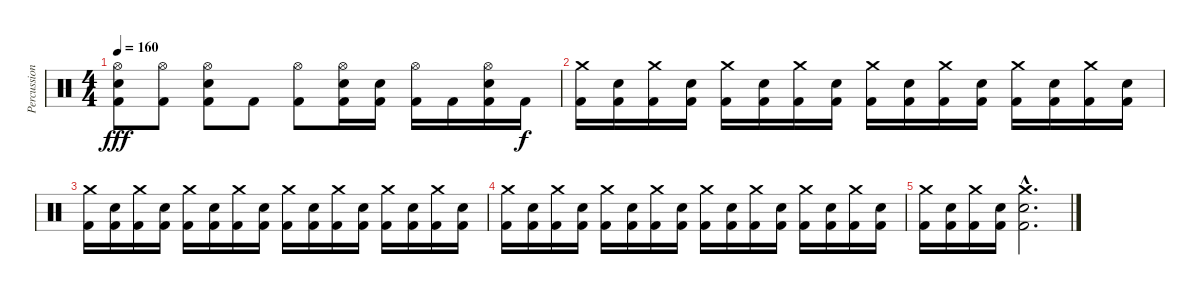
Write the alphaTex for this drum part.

\track ("Percussions" "Percussion") {instrument percussion}
\staff {score}
\articulation defaults
\ts (4 4)
\tempo 160
\clef neutral
\ks c
("Hi-Hat (open)" "Electric Snare (hit)" "Kick (hit) 2").8{dy fff} ("Hi-Hat (open)" "Kick (hit) 2").8 ("Hi-Hat (open)" "Electric Snare (hit)" "Kick (hit) 2").8 "Kick (hit) 2".8 ("Hi-Hat (open)" "Kick (hit) 2").8 ("Hi-Hat (open)" "Electric Snare (hit)" "Kick (hit) 2").16 ("Electric Snare (hit)" "Kick (hit) 2").16 ("Hi-Hat (open)" "Kick (hit) 2").16 "Kick (hit) 2".16 ("Hi-Hat (open)" "Electric Snare (hit)" "Kick (hit) 2").16 "Kick (hit) 2".16{dy f} |
("Crash medium (hit)" "Kick (hit) 2").16 ("Electric Snare (hit)" "Kick (hit) 2").16 ("Crash medium (hit)" "Kick (hit) 2").16 ("Electric Snare (hit)" "Kick (hit) 2").16 ("Crash medium (hit)" "Kick (hit) 2").16 ("Electric Snare (hit)" "Kick (hit) 2").16 ("Crash medium (hit)" "Kick (hit) 2").16 ("Electric Snare (hit)" "Kick (hit) 2").16 ("Crash medium (hit)" "Kick (hit) 2").16 ("Electric Snare (hit)" "Kick (hit) 2").16 ("Crash medium (hit)" "Kick (hit) 2").16 ("Electric Snare (hit)" "Kick (hit) 2").16 ("Crash medium (hit)" "Kick (hit) 2").16 ("Electric Snare (hit)" "Kick (hit) 2").16 ("Crash medium (hit)" "Kick (hit) 2").16 ("Electric Snare (hit)" "Kick (hit) 2").16 |
("Crash medium (hit)" "Kick (hit) 2").16 ("Electric Snare (hit)" "Kick (hit) 2").16 ("Crash medium (hit)" "Kick (hit) 2").16 ("Electric Snare (hit)" "Kick (hit) 2").16 ("Crash medium (hit)" "Kick (hit) 2").16 ("Electric Snare (hit)" "Kick (hit) 2").16 ("Crash medium (hit)" "Kick (hit) 2").16 ("Electric Snare (hit)" "Kick (hit) 2").16 ("Crash medium (hit)" "Kick (hit) 2").16 ("Electric Snare (hit)" "Kick (hit) 2").16 ("Crash medium (hit)" "Kick (hit) 2").16 ("Electric Snare (hit)" "Kick (hit) 2").16 ("Crash medium (hit)" "Kick (hit) 2").16 ("Electric Snare (hit)" "Kick (hit) 2").16 ("Crash medium (hit)" "Kick (hit) 2").16 ("Electric Snare (hit)" "Kick (hit) 2").16 |
("Crash medium (hit)" "Kick (hit) 2").16 ("Electric Snare (hit)" "Kick (hit) 2").16 ("Crash medium (hit)" "Kick (hit) 2").16 ("Electric Snare (hit)" "Kick (hit) 2").16 ("Crash medium (hit)" "Kick (hit) 2").16 ("Electric Snare (hit)" "Kick (hit) 2").16 ("Crash medium (hit)" "Kick (hit) 2").16 ("Electric Snare (hit)" "Kick (hit) 2").16 ("Crash medium (hit)" "Kick (hit) 2").16 ("Electric Snare (hit)" "Kick (hit) 2").16 ("Crash medium (hit)" "Kick (hit) 2").16 ("Electric Snare (hit)" "Kick (hit) 2").16 ("Crash medium (hit)" "Kick (hit) 2").16 ("Electric Snare (hit)" "Kick (hit) 2").16 ("Crash medium (hit)" "Kick (hit) 2").16 ("Electric Snare (hit)" "Kick (hit) 2").16 |
("Crash medium (hit)" "Kick (hit) 2").16 ("Electric Snare (hit)" "Kick (hit) 2").16 ("Crash medium (hit)" "Kick (hit) 2").16 ("Electric Snare (hit)" "Kick (hit) 2").16 ("Crash medium (hit)"{hac} "Electric Snare (hit)"{hac} "Kick (hit) 2"{hac}).2{d}
